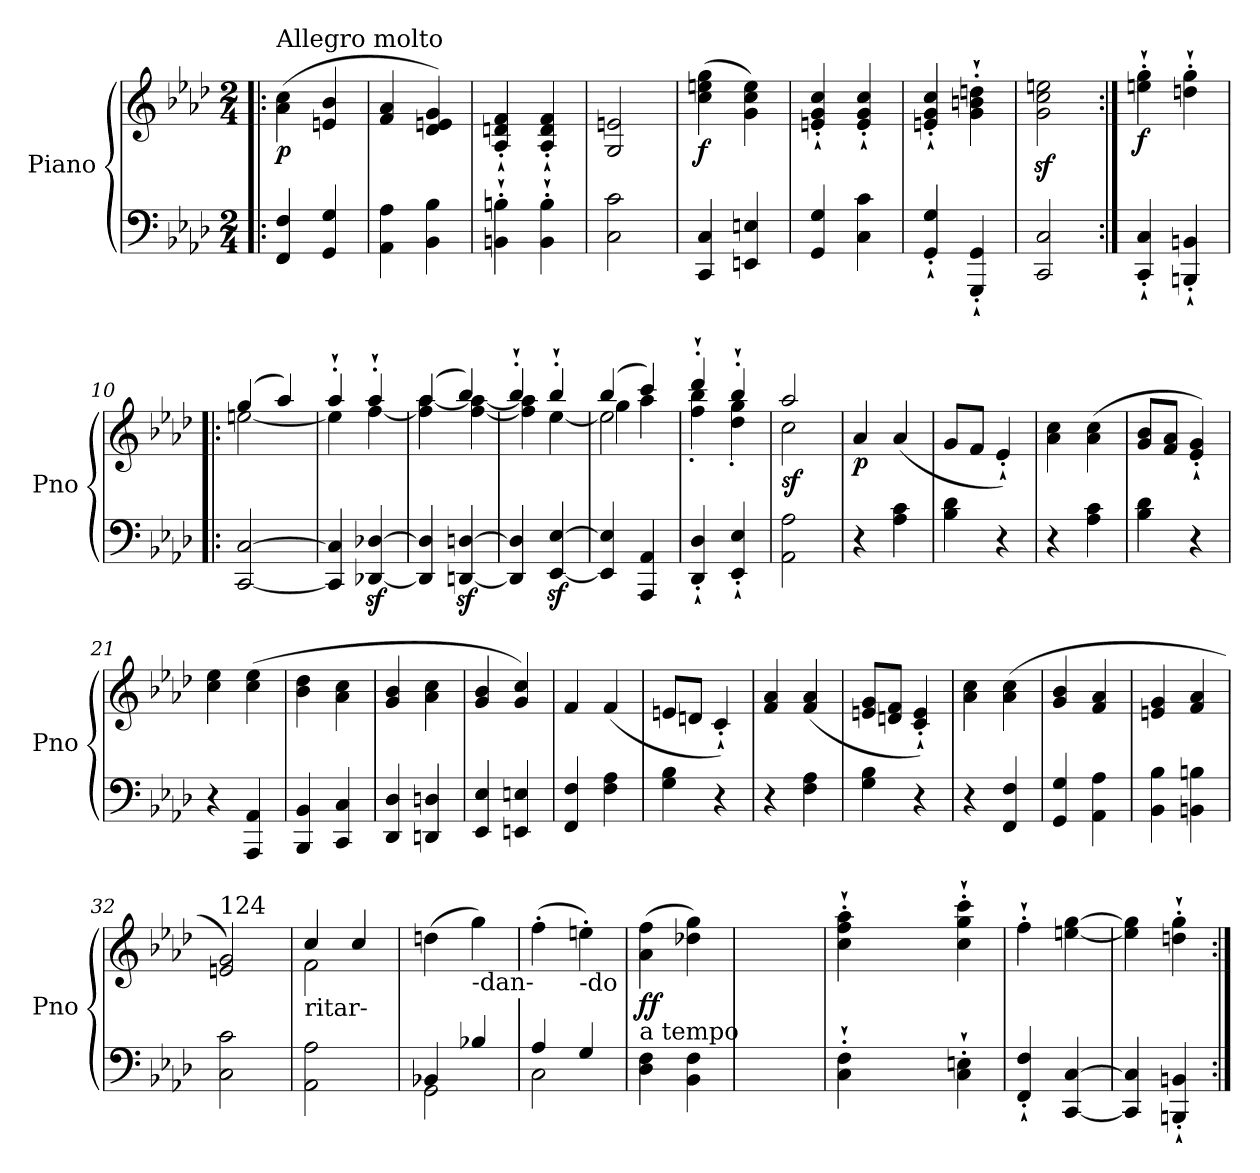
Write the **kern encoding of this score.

**kern	**kern	**dynam
*part1	*part1	*part1
*staff2	*staff1	*staff1/2
*I"Piano	*	*
*I'Pno	*	*
*clefF4	*clefG2	*
*k[b-e-a-d-]	*k[b-e-a-d-]	*
*A-:	*A-:	*
*M2/4	*M2/4	*
=1!|:	=1!|:	=1!|:
!	!LO:TX:a:t=Allegro molto	!
!	!	!LO:DY:b
4FF/ 4F/	(4a-\ 4cc\	p
4GG/ 4G/	4en/ 4b-/	.
=2	=2	=2
4AA-\ 4A-\	4f/ 4a-/	.
4BB-\ 4B-\	4d-/ 4en/ 4g/)	.
=3	=3	=3
4BBn\`' 4Bn\`'	4A-/`' 4dn/`' 4f/`'	.
4BB\`' 4B\`'	4A-/`' 4d/`' 4f/`'	.
=4	=4	=4
2C\ 2c\	2G/ 2en/	.
=5	=5	=5
!	!	!LO:DY:b
4CC/ 4C/	(4cc\ 4een\ 4gg\	f
4EEn/ 4En/	4g\ 4cc\ 4ee\)	.
=6	=6	=6
4GG/ 4G/	4en/`' 4g/`' 4cc/`'	.
4C\ 4c\	4e/`' 4g/`' 4cc/`'	.
=7	=7	=7
4GG/`' 4G/`'	4en/`' 4g/`' 4cc/`'	.
4GGG/`' 4GG/`'	4g\'` 4bn\'` 4ddn\'`	.
=8	=8	=8
2CC/ 2C/	2g\z< 2cc\z< 2een\z<	.
=9:|!	=9:|!	=9:|!
!	!	!LO:DY:b
4CC/`' 4C/`'	4een\`' 4gg\`'	f
4BBBn/`' 4BBn/`'	4ddn\`' 4gg\`'	.
=10!|:	=10!|:	=10!|:
*	*^	*
[2CC/ [2C/	(4gg/	[2een\	.
.	4aa-/)	.	.
=11	=11	=11	=11
4CC/] 4C/]	4aa-`'/	4ee\]	.
[4DD-X/z< [4D-X/z<	4aa-`'/	[4ff\	.
!!LO:LB:g=z	!!
=12	=12	=12	=12
4DD-/] 4D-/]	(4aa-/	4ff\] [4aa-\	.
[4DDn/z< [4Dn/z<	4bb-/)	[4ff\ 4aa-\_	.
=13	=13	=13	=13
4DD/] 4D/]	4bb-`'/	4ff\] 4aa-\]	.
[4EE-/z< [4E-/z<	4bb-`'/	[4ee-\	.
=14	=14	=14	=14
*	*	*^	*
4EE-/] 4E-/]	(4bb-/	2ee-\]	4gg\	.
4AAA-/ 4AA-/	4ccc/)	.	4aa-\	.
*	*	*v	*v	*
=15	=15	=15	=15
4DD-/`' 4D-/`'	4ddd-`'/	4ff\' 4bb-\'	.
4EE-/`' 4E-/`'	4bb-`'/	4dd-\' 4gg\'	.
=16	=16	=16	=16
!	!	!	!LO:DY:b
2AA-\ 2A-\	2aa-/	2cc\	sf
=17	=17	=17	=17
!	!	!	!LO:DY:b
*	*v	*v	*
4r	4a-/	p
4A-\ 4c\	(4a-/	.
=18	=18	=18
4B-\ 4d-\	8g/L	.
.	8f/J	.
4r	4e-`'/)	.
=19	=19	=19
4r	4a-\ 4cc\	.
4A-\ 4c\	(4a-\ 4cc\	.
=20	=20	=20
4B-\ 4d-\	8g/ 8b-/L	.
.	8f/ 8a-/J	.
4r	4e-/`' 4g/`')	.
=21	=21	=21
4r	4cc\ 4ee-\	.
4AAA-/ 4AA-/	(4cc\ 4ee-\	.
!!LO:LB:g=z
=22	=22	=22
4BBB-/ 4BB-/	4b-\ 4dd-\	.
4CC/ 4C/	4a-\ 4cc\	.
=23	=23	=23
4DD-/ 4D-/	4g/ 4b-/	.
4DDn/ 4Dn/	4a-\ 4cc\	.
=24	=24	=24
4EE-/ 4E-/	4g/ 4b-/	.
4EEn/ 4En/	4g/ 4cc/)	.
=25	=25	=25
4FF/ 4F/	4f/	.
4F\ 4A-\	(4f/	.
=26	=26	=26
4G\ 4B-\	8en/L	.
.	8dn/J	.
4r	4c`'/)	.
=27	=27	=27
4r	4f/ 4a-/	.
4F\ 4A-\	(4f/ 4a-/	.
=28	=28	=28
4G\ 4B-\	8en/ 8g/L	.
.	8dn/ 8f/J	.
4r	4c/`' 4e/`')	.
=29	=29	=29
4r	4a-\ 4cc\	.
4FF/ 4F/	(4a-\ 4cc\	.
=30	=30	=30
4GG/ 4G/	4g/ 4b-/	.
4AA-\ 4A-\	4f/ 4a-/	.
=31	=31	=31
4BB-\ 4B-\	4en/ 4g/	.
4BBn\ 4Bn\	4f/ 4a-/	.
!!LO:LB:g=z
=32	=32	=32
!	!LO:TX:a:t=124	!
2C\ 2c\	2en/ 2g/)	.
=33	=33	=33
*	*^	*
!	!LO:TX:b:t=ritar-	!	!
2AA-\ 2A-\	4cc/	2f\	.
.	4cc/	.	.
*	*v	*v	*
=34	=34	=34
*^	*	*
4BB-X/	2GG\	(4ddn\	.
!	!	!LO:TX:b:t=-dan-	!
4B-X/	.	4gg\)	.
=35	=35	=35	=35
4A-/	2C\	(4ff'\	.
!	!	!LO:TX:b:t=-do	!
4G/	.	4een'\)	.
*v	*v	*	*
=36	=36	=36
!	!LO:TX:b:t=a tempo	!
!	!	!LO:DY:b
4D-\ 4F\	(4a-\ 4ff\	ff
4BB-\ 4F\	4dd-X\ 4gg\)	.
=37	=37	=37
2ryy	2ryy	.
=38	=38	=38
4C\`' 4F\`'	4cc\`' 4ff\`' 4aa-\`'	.
2ryy	2ryy	.
4C\`' 4En\`'	4cc\`' 4gg\`' 4ccc\`'	.
=39	=39	=39
4FF/`' 4F/`'	4ff`'\	.
[4CC/ [4C/	[4een\ [4gg\	.
=40	=40	=40
4CC/] 4C/]	4ee\] 4gg\]	.
4BBBn/`' 4BBn/`'	4ddn\`' 4gg\`'	.
=:|!	=:|!	=:|!
*-	*-	*-
